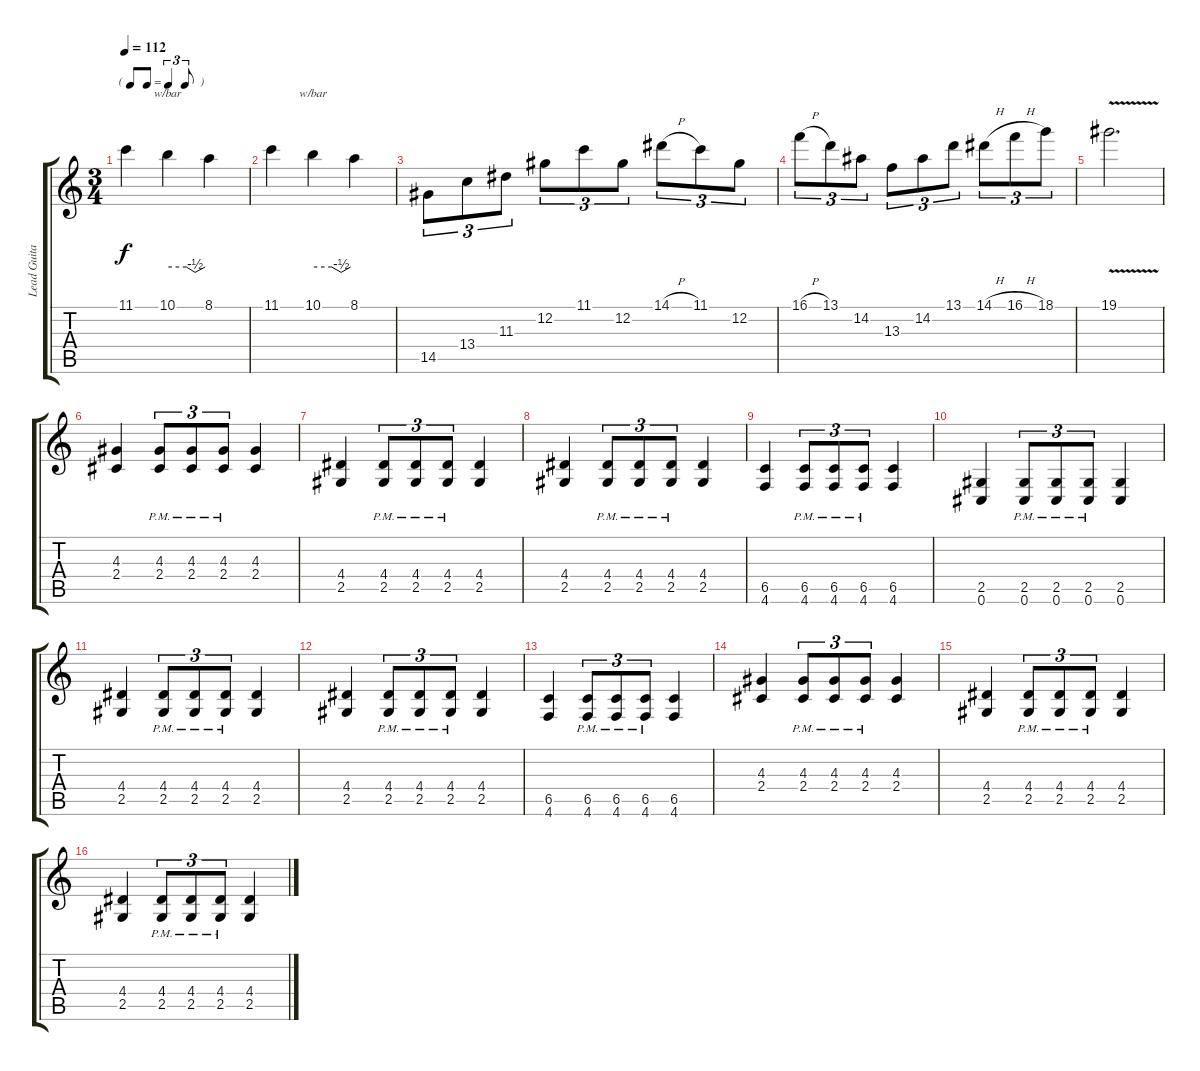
\track ("Lead Guitar" "Lead Guita") {instrument overdrivenguitar}
\staff {score tabs}
\tuning (Db4 Ab3 E3 B2 Gb2 Db2) {hide}
\ts (3 4)
\tf triplet8th
\tempo 112
\clef g2
\ks c
11.1.4{dy f} 10.1.4{tbe (custom default 0 0 30 0 44 -2 60 0)} 8.1.4 |
11.1.4 10.1.4{tbe (custom default 0 0 30 0 45 -2 60 0)} 8.1.4 |
14.5.8{tu (3 2)} 13.4.8{tu (3 2)} 11.3.8{tu (3 2)} 12.2.8{tu (3 2)} 11.1.8{tu (3 2)} 12.2.8{tu (3 2)} 14.1{h}.8{tu (3 2)} 11.1.8{tu (3 2)} 12.2.8{tu (3 2)} |
16.1{h}.8{tu (3 2)} 13.1.8{tu (3 2)} 14.2.8{tu (3 2)} 13.3.8{tu (3 2)} 14.2.8{tu (3 2)} 13.1.8{tu (3 2)} 14.1{h}.8{tu (3 2)} 16.1{h}.8{tu (3 2)} 18.1.8{tu (3 2)} |
19.1{v}.2{d} |
(4.3 2.4).4 (4.3{pm} 2.4{pm}).8{tu (3 2)} (4.3{pm} 2.4{pm}).8{tu (3 2)} (4.3{pm} 2.4{pm}).8{tu (3 2)} (4.3 2.4).4 |
(4.4 2.5).4 (4.4{pm} 2.5{pm}).8{tu (3 2)} (4.4{pm} 2.5{pm}).8{tu (3 2)} (4.4{pm} 2.5{pm}).8{tu (3 2)} (4.4 2.5).4 |
(4.4 2.5).4 (4.4{pm} 2.5{pm}).8{tu (3 2)} (4.4{pm} 2.5{pm}).8{tu (3 2)} (4.4{pm} 2.5{pm}).8{tu (3 2)} (4.4 2.5).4 |
(6.5 4.6).4 (6.5{pm} 4.6{pm}).8{tu (3 2)} (6.5{pm} 4.6{pm}).8{tu (3 2)} (6.5{pm} 4.6{pm}).8{tu (3 2)} (6.5 4.6).4 |
(2.5 0.6).4 (2.5{pm} 0.6{pm}).8{tu (3 2)} (2.5{pm} 0.6{pm}).8{tu (3 2)} (2.5{pm} 0.6{pm}).8{tu (3 2)} (2.5 0.6).4 |
(4.4 2.5).4 (4.4{pm} 2.5{pm}).8{tu (3 2)} (4.4{pm} 2.5{pm}).8{tu (3 2)} (4.4{pm} 2.5{pm}).8{tu (3 2)} (4.4 2.5).4 |
(4.4 2.5).4 (4.4{pm} 2.5{pm}).8{tu (3 2)} (4.4{pm} 2.5{pm}).8{tu (3 2)} (4.4{pm} 2.5{pm}).8{tu (3 2)} (4.4 2.5).4 |
(6.5 4.6).4 (6.5{pm} 4.6{pm}).8{tu (3 2)} (6.5{pm} 4.6{pm}).8{tu (3 2)} (6.5{pm} 4.6{pm}).8{tu (3 2)} (6.5 4.6).4 |
(4.3 2.4).4 (4.3{pm} 2.4{pm}).8{tu (3 2)} (4.3{pm} 2.4{pm}).8{tu (3 2)} (4.3{pm} 2.4{pm}).8{tu (3 2)} (4.3 2.4).4 |
(4.4 2.5).4 (4.4{pm} 2.5{pm}).8{tu (3 2)} (4.4{pm} 2.5{pm}).8{tu (3 2)} (4.4{pm} 2.5{pm}).8{tu (3 2)} (4.4 2.5).4 |
(4.4 2.5).4 (4.4{pm} 2.5{pm}).8{tu (3 2)} (4.4{pm} 2.5{pm}).8{tu (3 2)} (4.4{pm} 2.5{pm}).8{tu (3 2)} (4.4 2.5).4
